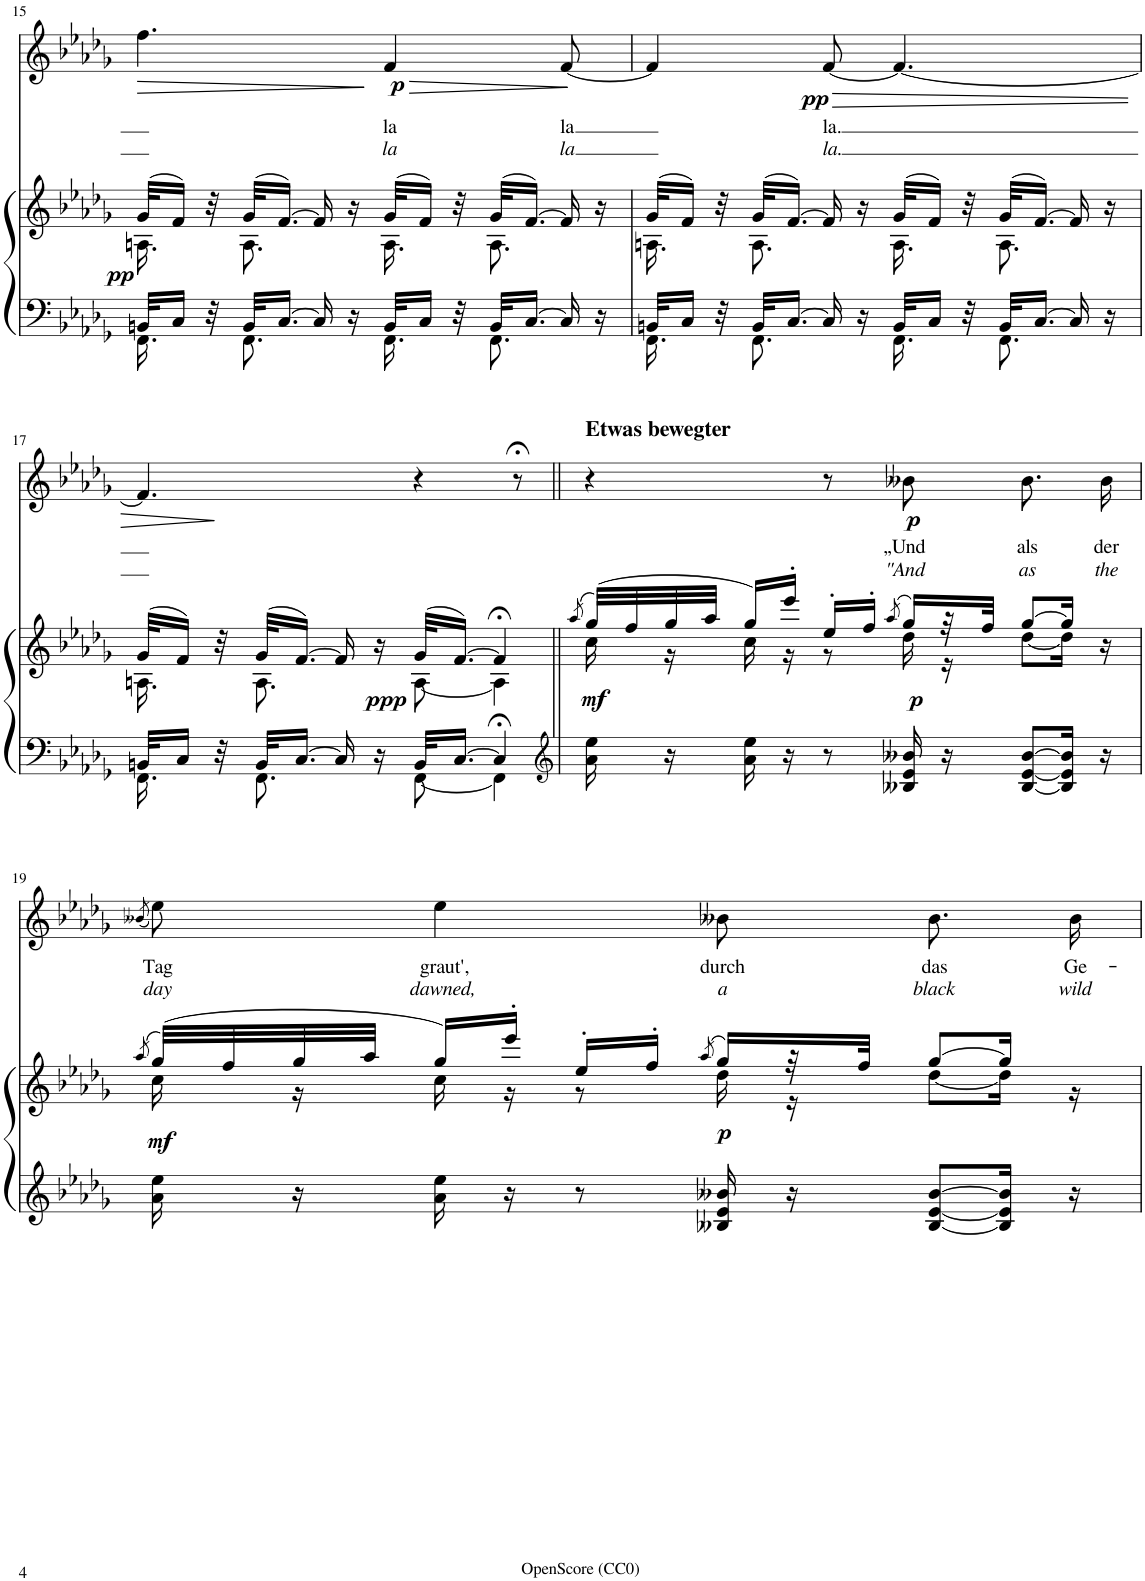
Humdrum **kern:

**kern	**kern	**dynam	**kern	**text	**text	**dynam
*part2	*part2	*part2	*part1	*part1	*part1	*part1
*staff3	*staff2	*staff2/3	*staff1	*staff1	*staff1	*staff1
*I"Piano	*	*	*I"Voice	*	*	*
*I'Pno	*	*	*	*	*	*
!!LO:PB:g=z
*clefF4	*clefG2	*	*clefG2	*	*	*
*k[b-e-a-d-g-]	*k[b-e-a-d-g-]	*	*k[b-e-a-d-g-]	*	*	*
*M6/8	*M6/8	*	*M6/8	*	*	*
=15	=15	=15	=15	=15	=15	=15
*^	*^	*	*	*	*	*
!	!	!	!	!LO:DY:b	!	!	!	!LO:HP:b
32BBn/KLL	16.FF\	(32g-/KLL	16.An\	pp	4.ff\	.	.	>
16C/JJ	.	16f/JJ)	.	.	.	.	.	.
32r	32ryy	32r	32ryy	.	.	.	.	.
32BB/KLL	8.FF\	(32g-/KLL	8.A\	.	.	.	.	.
[16.C/JJ	.	[16.f/JJ)	.	.	.	.	.	.
16C/]	.	16f/]	.	.	.	.	.	.
16r	16ryy	16r	16ryy	.	.	.	.	.
!	!	!	!	!	!	!LO:LY:b	!LO:LY:b	!LO:HP:n=1:b
!	!	!	!	!	!	!	!	!LO:DY:n=1:b
32BB/KLL	16.FF\	(32g-/KLL	16.A\	.	4f/	la	la	] > p
16C/JJ	.	16f/JJ)	.	.	.	.	.	.
32r	32ryy	32r	32ryy	.	.	.	.	.
32BB/KLL	8.FF\	(32g-/KLL	8.A\	.	.	.	.	.
[16.C/JJ	.	[16.f/JJ)	.	.	.	.	.	.
!	!	!	!	!	!	!LO:LY:b	!LO:LY:b	!
16C/]	.	16f/]	.	.	[8f/	la	la	.
16r	16ryy	16r	16ryy	.	.	.	.	.
*v	*v	*	*	*	*	*	*	*
*	*v	*v	*	*	*	*	*
.	.	.	.	.	.	]
=16	=16	=16	=16	=16	=16	=16
*^	*^	*	*	*	*	*
32BBn/KLL	16.FF\	(32g-/KLL	16.An\	.	4f/]	.	.	.
16C/JJ	.	16f/JJ)	.	.	.	.	.	.
32r	32ryy	32r	32ryy	.	.	.	.	.
32BB/KLL	8.FF\	(32g-/KLL	8.A\	.	.	.	.	.
[16.C/JJ	.	[16.f/JJ)	.	.	.	.	.	.
!	!	!	!	!	!	!LO:LY:b	!LO:LY:b	!LO:HP:b
!	!	!	!	!	!	!	!	!LO:DY:n=1:b
16C/]	.	16f/]	.	.	[8f/	la.	la.	> pp
16r	16ryy	16r	16ryy	.	.	.	.	.
32BB/KLL	16.FF\	(32g-/KLL	16.A\	.	4.f/_	.	.	.
16C/JJ	.	16f/JJ)	.	.	.	.	.	.
32r	32ryy	32r	32ryy	.	.	.	.	.
32BB/KLL	8.FF\	(32g-/KLL	8.A\	.	.	.	.	.
[16.C/JJ	.	[16.f/JJ)	.	.	.	.	.	.
16C/]	.	16f/]	.	.	.	.	.	.
16r	16ryy	16r	16ryy	.	.	.	.	.
!!LO:LB:g=z
=17	=17	=17	=17	=17	=17	=17	=17	=17
32BBn/KLL	16.FF\	(32g-/KLL	16.An\	.	4.f/]	.	.	.
16C/JJ	.	16f/JJ)	.	.	.	.	.	.
32r	32ryy	32r	32ryy	.	.	.	.	.
32BB/KLL	8.FF\	(32g-/KLL	8.A\	.	.	.	.	.
[16.C/JJ	.	[16.f/JJ)	.	.	.	.	.	.
16C/]	.	16f/]	.	.	.	.	.	.
!	!	!	!	!LO:DY:b	!	!	!	!
16r	16ryy	16r	16ryy	ppp	.	.	.	.
32BB/KLL	[8FF\	(32g-/KLL	[8A\	.	4r	.	.	]
[16.C/JJ	.	[16.f/JJ)	.	.	.	.	.	.
4C;</]	4FF\]	4f;</]	4A\]	.	.	.	.	.
.	.	.	.	.	8r;<	.	.	.
*v	*v	*	*	*	*	*	*	*
=18||	=18||	=18||	=18||	=18||	=18||	=18||	=18||
*clefG2	*	*	*	*	*	*	*
.	(8qaa-/	.	.	.	.	.	.
!	!	!	!	!LO:TX:a:B:t=Etwas bewegter	!	!	!
!	!	!	!LO:DY:b	!	!	!	!
16a-\ 16ee-\	(32gg-/LLL)	16cc\	mf	4r	.	.	.
.	32ff/	.	.	.	.	.	.
16r	32gg-/	16r	.	.	.	.	.
.	32aa-/JJJ	.	.	.	.	.	.
16a-\ 16ee-\	16gg-/LL)	16cc\	.	.	.	.	.
16r	16eee-'/JJ	16r	.	.	.	.	.
8r	16ee-'/LL	8r	.	8r	.	.	.
.	16ff'/JJ	.	.	.	.	.	.
.	(8qaa-/	.	.	.	.	.	.
!	!	!	!LO:DY:b	!	!LO:LY:b	!LO:LY:b	!LO:DY:b
16B--X/ 16e-/ 16b--X/	16gg-/LL)	16dd-\	p	8b--X\L	„Und	"And	p
16r	32r	16r	.	.	.	.	.
.	32ff/JJJ	.	.	.	.	.	.
!	!	!	!	!	!LO:LY:b	!LO:LY:b	!
[8B--/ [8e-/ [8b--/L	[8gg-/L	[8dd-\L	.	8.b--\	als	as	.
16B--/] 16e-/] 16b--/]Jk	16gg-/Jk]	16dd-\Jk]	.	.	.	.	.
!	!	!	!	!	!LO:LY:b	!LO:LY:b	!
16r	16r	16ryy	.	16b--\Jk	der	the	.
!!LO:LB:g=z
=19	=19	=19	=19	=19	=19	=19	=19
.	(8qaa-/	.	.	(8qb--X/	.	.	.
!	!	!	!LO:DY:b	!	!LO:LY:b	!LO:LY:b	!
16a-\ 16ee-\	(32gg-/LLL)	16cc\	mf	8ee-\)	Tag	day	.
.	32ff/	.	.	.	.	.	.
16r	32gg-/	16r	.	.	.	.	.
.	32aa-/JJJ	.	.	.	.	.	.
!	!	!	!	!	!LO:LY:b	!LO:LY:b	!
16a-\ 16ee-\	16gg-/LL)	16cc\	.	4ee-\	graut',	dawned,	.
16r	16eee-'/JJ	16r	.	.	.	.	.
8r	16ee-'/LL	8r	.	.	.	.	.
.	16ff'/JJ	.	.	.	.	.	.
.	(8qaa-/	.	.	.	.	.	.
!	!	!	!LO:DY:b	!	!LO:LY:b	!LO:LY:b	!
16B--X/ 16e-/ 16b--X/	16gg-/LL)	16dd-\	p	8b--X\L	durch	a	.
16r	32r	16r	.	.	.	.	.
.	32ff/JJJ	.	.	.	.	.	.
!	!	!	!	!	!LO:LY:b	!LO:LY:b	!
[8B--/ [8e-/ [8b--/L	[8gg-/L	[8dd-\L	.	8.b--\	das	black	.
16B--/] 16e-/] 16b--/]Jk	16gg-/Jk]	16dd-\Jk]	.	.	.	.	.
!	!	!	!	!	!LO:LY:b	!LO:LY:b	!
16r	16ryy	16r	.	16b--\Jk	Ge-	wild	.
*	*v	*v	*	*	*	*	*
=	=	=	=	=	=	=
*-	*-	*-	*-	*-	*-	*-
